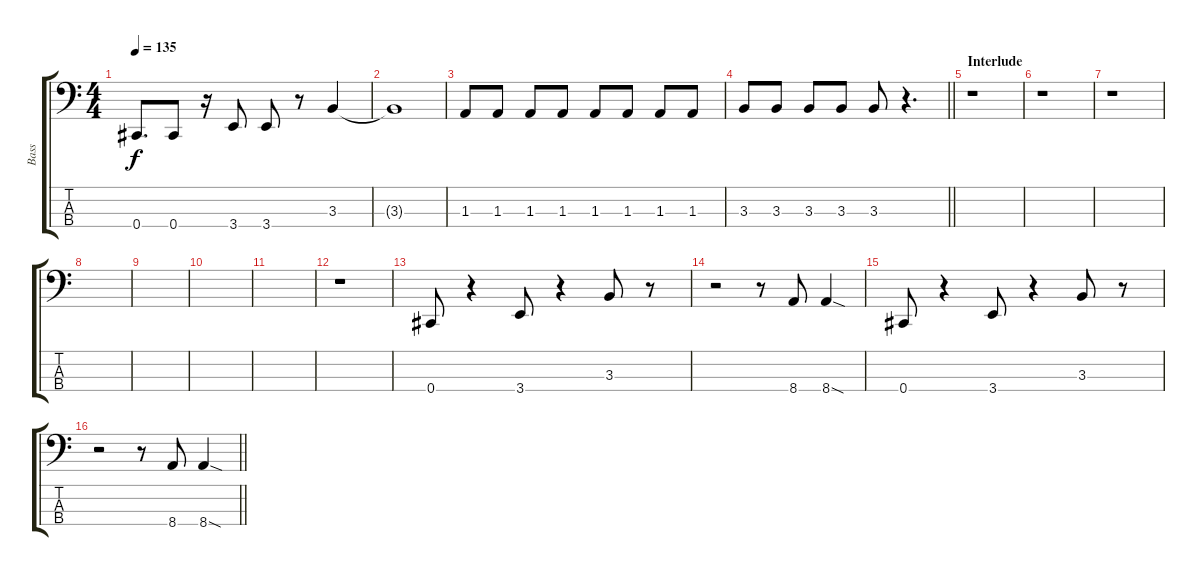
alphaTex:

\track ("Bass" "Bass") {instrument electricbasspick}
\staff {score tabs}
\tuning (Gb2 Db2 Ab1 Db1) {hide}
\ts (4 4)
\tempo 135
\clef f4
\ks c
0.4.8{d dy f} 0.4.8 r.16 3.4.8 3.4.8 r.8 3.3.4 |
3.3{t}.1 |
1.3.8 1.3.8 1.3.8 1.3.8 1.3.8 1.3.8 1.3.8 1.3.8 |
\barLineRight lightlight
3.3.8 3.3.8 3.3.8 3.3.8 3.3.8 r.4{d} |
\section ("" "Interlude")
r.1 |
r.1 |
r.1 |
|
|
|
|
r.1 |
0.4.8 r.4 3.4.8 r.4 3.3.8 r.8 |
r.2 r.8 8.4.8 8.4{sod}.4 |
0.4.8 r.4 3.4.8 r.4 3.3.8 r.8 |
\barLineRight lightlight
r.2 r.8 8.4.8 8.4{sod}.4
